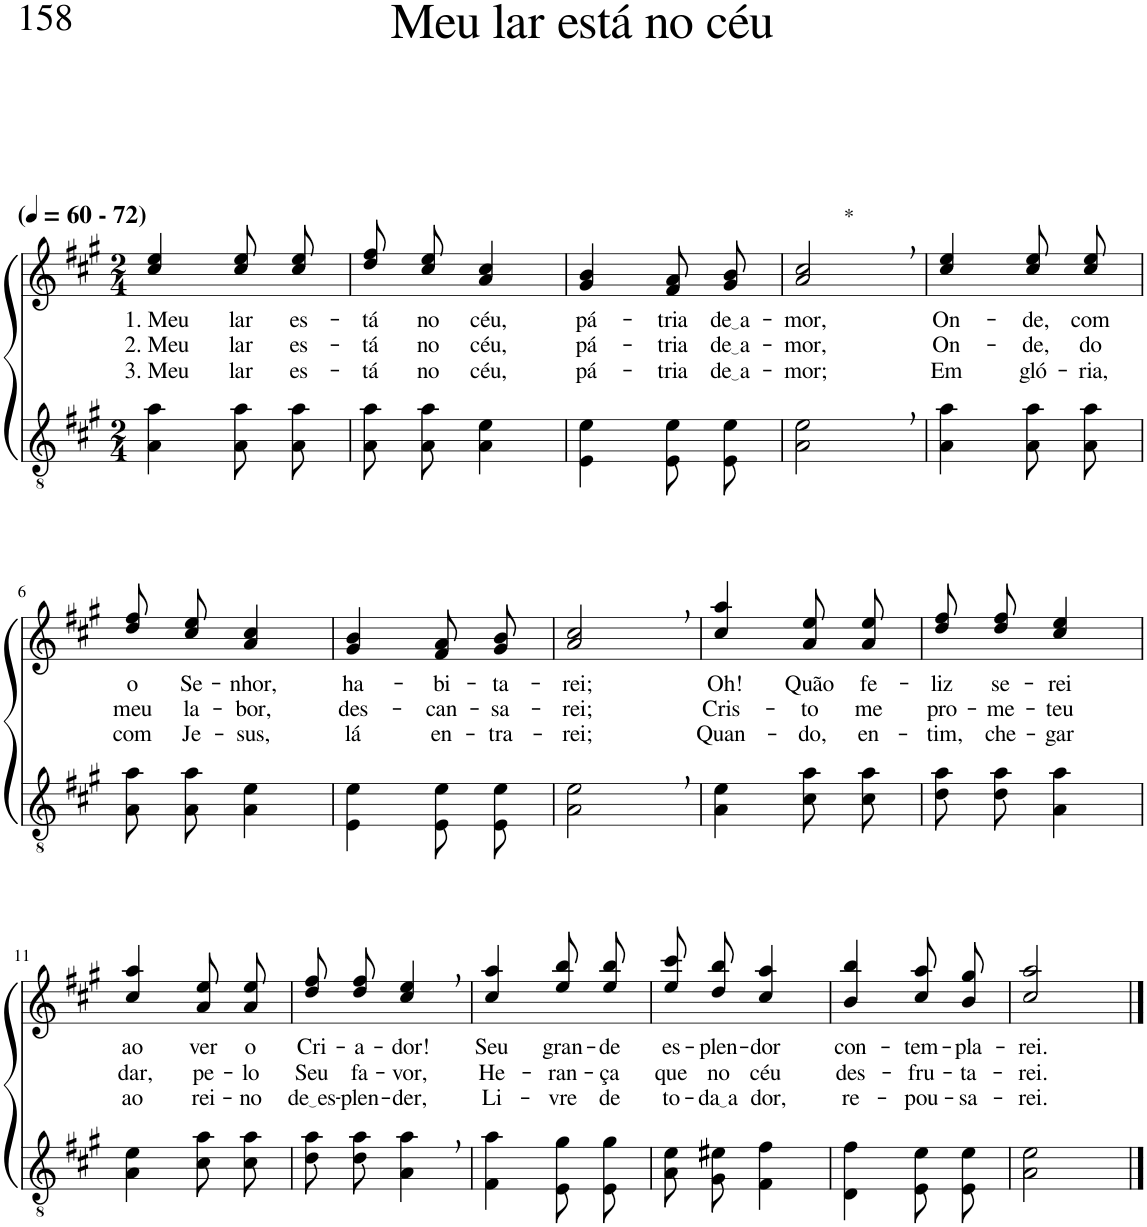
**kern	**kern	**text	**text	**text
*part2	*part1	*part1	*part1	*part1
*staff2	*staff1	*staff1	*staff1	*staff1
*I"Parte III e IV	*I"Parte I e II	*	*	*
*clefGv2	*clefG2	*	*	*
*Trd5c9	*Trd5c9	*	*	*
*k[f#c#g#]	*k[f#c#g#]	*	*	*
*M2/4	*M2/4	*	*	*
*MM60	*MM60	*	*	*
=1	=1	=1	=1	=1
!	!LO:TX:a:B:t=(	!	!	!
!	!LO:TX:a:B:t=- 72)	!	!	!
!	!	!LO:LY:b	!LO:LY:b	!LO:LY:b
4A\ 4a\	4cc#/ 4ee/	1. Meu	2. Meu	3. Meu
!	!	!LO:LY:b	!LO:LY:b	!LO:LY:b
8A\ 8a\L	8cc#\ 8ee\L	lar	lar	lar
!	!	!LO:LY:b	!LO:LY:b	!LO:LY:b
8A\ 8a\J	8cc#\ 8ee\J	es-	es-	es-
=2	=2	=2	=2	=2
!	!	!LO:LY:b	!LO:LY:b	!LO:LY:b
8A\ 8a\L	8dd\ 8ff#\L	-tá	-tá	-tá
!	!	!LO:LY:b	!LO:LY:b	!LO:LY:b
8A\ 8a\J	8cc#\ 8ee\J	no	no	no
!	!	!LO:LY:b	!LO:LY:b	!LO:LY:b
4A\ 4e\	4a/ 4cc#/	céu,	céu,	céu,
=3	=3	=3	=3	=3
!	!	!LO:LY:b	!LO:LY:b	!LO:LY:b
4E\ 4e\	4g#/ 4b/	pá-	pá-	pá-
!	!	!LO:LY:b	!LO:LY:b	!LO:LY:b
8E/ 8e/L	8f#/ 8a/L	-tria	-tria	-tria
!	!	!LO:LY:b	!LO:LY:b	!LO:LY:b
8E/ 8e/J	8g#/ 8b/J	de a	de a	de a
=4	=4	=4	=4	=4
!	!LO:TX:a:t=*	!	!	!
!	!	!LO:LY:b	!LO:LY:b	!LO:LY:b
2A\, 2e\,	2a/, 2cc#/,	-mor,	-mor,	-mor;
=5	=5	=5	=5	=5
!	!	!LO:LY:b	!LO:LY:b	!LO:LY:b
4A\ 4a\	4cc#/ 4ee/	On-	On-	Em
!	!	!LO:LY:b	!LO:LY:b	!LO:LY:b
8A\ 8a\L	8cc#\ 8ee\L	-de,	-de,	gló-
!	!	!LO:LY:b	!LO:LY:b	!LO:LY:b
8A\ 8a\J	8cc#\ 8ee\J	com	do	-ria,
!!LO:LB:g=z
=6	=6	=6	=6	=6
!	!	!LO:LY:b	!LO:LY:b	!LO:LY:b
8A\ 8a\L	8dd\ 8ff#\L	o	meu	com
!	!	!LO:LY:b	!LO:LY:b	!LO:LY:b
8A\ 8a\J	8cc#\ 8ee\J	Se-	la-	Je-
!	!	!LO:LY:b	!LO:LY:b	!LO:LY:b
4A\ 4e\	4a/ 4cc#/	-nhor,	-bor,	-sus,
=7	=7	=7	=7	=7
!	!	!LO:LY:b	!LO:LY:b	!LO:LY:b
4E\ 4e\	4g#/ 4b/	ha-	des-	lá
!	!	!LO:LY:b	!LO:LY:b	!LO:LY:b
8E/ 8e/L	8f#/ 8a/L	-bi-	-can-	en-
!	!	!LO:LY:b	!LO:LY:b	!LO:LY:b
8E/ 8e/J	8g#/ 8b/J	-ta-	-sa-	-tra-
=8	=8	=8	=8	=8
!	!	!LO:LY:b	!LO:LY:b	!LO:LY:b
2A\, 2e\,	2a/, 2cc#/,	-rei;	-rei;	-rei;
=9	=9	=9	=9	=9
!	!	!LO:LY:b	!LO:LY:b	!LO:LY:b
4A\ 4e\	4cc#/ 4aa/	Oh!	Cris-	Quan-
!	!	!LO:LY:b	!LO:LY:b	!LO:LY:b
8c#\ 8a\L	8a\ 8ee\L	Quão	-to	-do,
!	!	!LO:LY:b	!LO:LY:b	!LO:LY:b
8c#\ 8a\J	8a\ 8ee\J	fe-	me	en-
=10	=10	=10	=10	=10
!	!	!LO:LY:b	!LO:LY:b	!LO:LY:b
8d\ 8a\L	8dd\ 8ff#\L	-liz	pro-	-tim,
!	!	!LO:LY:b	!LO:LY:b	!LO:LY:b
8d\ 8a\J	8dd\ 8ff#\J	se-	-me-	che-
!	!	!LO:LY:b	!LO:LY:b	!LO:LY:b
4A\ 4a\	4cc#/ 4ee/	-rei	-teu	-gar
!!LO:LB:g=z
=11	=11	=11	=11	=11
!	!	!LO:LY:b	!LO:LY:b	!LO:LY:b
4A\ 4e\	4cc#/ 4aa/	ao	dar,	ao
!	!	!LO:LY:b	!LO:LY:b	!LO:LY:b
8c#\ 8a\L	8a\ 8ee\L	ver	pe-	rei-
!	!	!LO:LY:b	!LO:LY:b	!LO:LY:b
8c#\ 8a\J	8a\ 8ee\J	o	-lo	-no
=12	=12	=12	=12	=12
!	!	!LO:LY:b	!LO:LY:b	!LO:LY:b
8d\ 8a\L	8dd\ 8ff#\L	Cri-	Seu	de es
!	!	!LO:LY:b	!LO:LY:b	!LO:LY:b
8d\ 8a\J	8dd\ 8ff#\J	-a-	fa-	-plen-
!	!	!LO:LY:b	!LO:LY:b	!LO:LY:b
4A\, 4a\,	4cc#/, 4ee/,	-dor!	-vor,	-der,
=13	=13	=13	=13	=13
!	!	!LO:LY:b	!LO:LY:b	!LO:LY:b
4F#\ 4a\	4cc#/ 4aa/	Seu	He-	Li-
!	!	!LO:LY:b	!LO:LY:b	!LO:LY:b
8E\ 8g#\L	8ee\ 8bb\L	gran-	-ran-	-vre
!	!	!LO:LY:b	!LO:LY:b	!LO:LY:b
8E\ 8g#\J	8ee\ 8bb\J	-de	-ça	de
=14	=14	=14	=14	=14
!	!	!LO:LY:b	!LO:LY:b	!LO:LY:b
8A\ 8e\L	8ee\ 8ccc#\L	es-	que	to-
!	!	!LO:LY:b	!LO:LY:b	!LO:LY:b
8G#\ 8e#X\J	8dd\ 8bb\J	-plen-	no	da a
!	!	!LO:LY:b	!LO:LY:b	!LO:LY:b
4F#\ 4f#\	4cc#/ 4aa/	-dor	céu	dor,
=15	=15	=15	=15	=15
!	!	!LO:LY:b	!LO:LY:b	!LO:LY:b
4D\ 4f#\	4b/ 4bb/	con-	des-	re-
!	!	!LO:LY:b	!LO:LY:b	!LO:LY:b
8E/ 8e/L	8cc#\ 8aa\L	-tem-	-fru-	-pou-
!	!	!LO:LY:b	!LO:LY:b	!LO:LY:b
8E/ 8e/J	8b\ 8gg#\J	-pla-	-ta-	-sa-
=16	=16	=16	=16	=16
!	!	!LO:LY:b	!LO:LY:b	!LO:LY:b
2A\ 2e\	2cc#/ 2aa/	-rei.	-rei.	-rei.
==	==	==	==	==
*-	*-	*-	*-	*-
